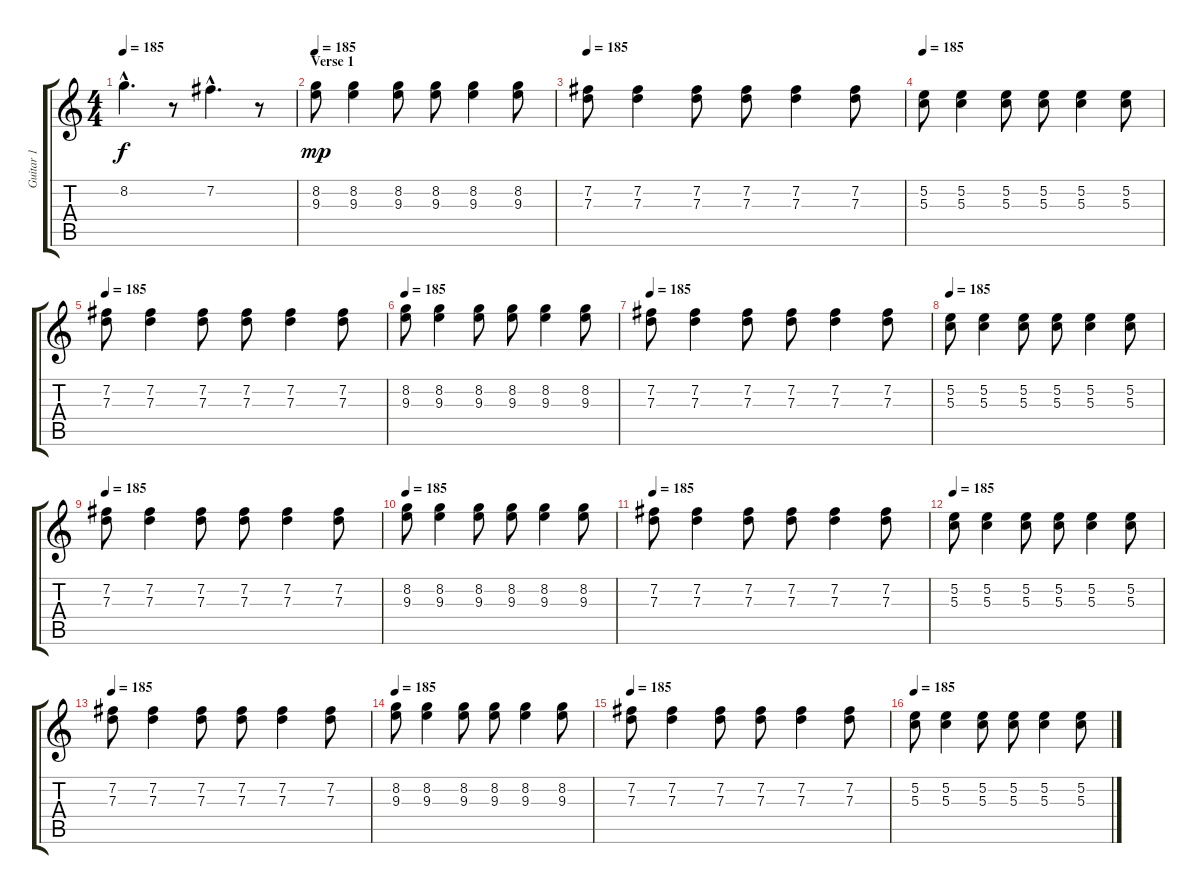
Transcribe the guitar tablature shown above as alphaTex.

\track ("Guitar 1" "Guitar 1") {instrument distortionguitar}
\staff {score tabs}
\tuning (E4 B3 G3 D3 A2 E2) {hide}
\ts (4 4)
\tempo 185
\clef g2
\ks c
8.2{hac}.4{d dy f} r.8 7.2{hac}.4{d} r.8 |
\section ("" "Verse 1")
\tempo 185
(8.2 9.3).8{dy mp} (8.2 9.3).4 (8.2 9.3).8 (8.2 9.3).8 (8.2 9.3).4 (8.2 9.3).8 |
\tempo 185
(7.2 7.3).8 (7.2 7.3).4 (7.2 7.3).8 (7.2 7.3).8 (7.2 7.3).4 (7.2 7.3).8 |
\tempo 185
(5.2 5.3).8 (5.2 5.3).4 (5.2 5.3).8 (5.2 5.3).8 (5.2 5.3).4 (5.2 5.3).8 |
\tempo 185
(7.2 7.3).8 (7.2 7.3).4 (7.2 7.3).8 (7.2 7.3).8 (7.2 7.3).4 (7.2 7.3).8 |
\tempo 185
(8.2 9.3).8 (8.2 9.3).4 (8.2 9.3).8 (8.2 9.3).8 (8.2 9.3).4 (8.2 9.3).8 |
\tempo 185
(7.2 7.3).8 (7.2 7.3).4 (7.2 7.3).8 (7.2 7.3).8 (7.2 7.3).4 (7.2 7.3).8 |
\tempo 185
(5.2 5.3).8 (5.2 5.3).4 (5.2 5.3).8 (5.2 5.3).8 (5.2 5.3).4 (5.2 5.3).8 |
\tempo 185
(7.2 7.3).8 (7.2 7.3).4 (7.2 7.3).8 (7.2 7.3).8 (7.2 7.3).4 (7.2 7.3).8 |
\tempo 185
(8.2 9.3).8 (8.2 9.3).4 (8.2 9.3).8 (8.2 9.3).8 (8.2 9.3).4 (8.2 9.3).8 |
\tempo 185
(7.2 7.3).8 (7.2 7.3).4 (7.2 7.3).8 (7.2 7.3).8 (7.2 7.3).4 (7.2 7.3).8 |
\tempo 185
(5.2 5.3).8 (5.2 5.3).4 (5.2 5.3).8 (5.2 5.3).8 (5.2 5.3).4 (5.2 5.3).8 |
\tempo 185
(7.2 7.3).8 (7.2 7.3).4 (7.2 7.3).8 (7.2 7.3).8 (7.2 7.3).4 (7.2 7.3).8 |
\tempo 185
(8.2 9.3).8 (8.2 9.3).4 (8.2 9.3).8 (8.2 9.3).8 (8.2 9.3).4 (8.2 9.3).8 |
\tempo 185
(7.2 7.3).8 (7.2 7.3).4 (7.2 7.3).8 (7.2 7.3).8 (7.2 7.3).4 (7.2 7.3).8 |
\tempo 185
(5.2 5.3).8 (5.2 5.3).4 (5.2 5.3).8 (5.2 5.3).8 (5.2 5.3).4 (5.2 5.3).8
